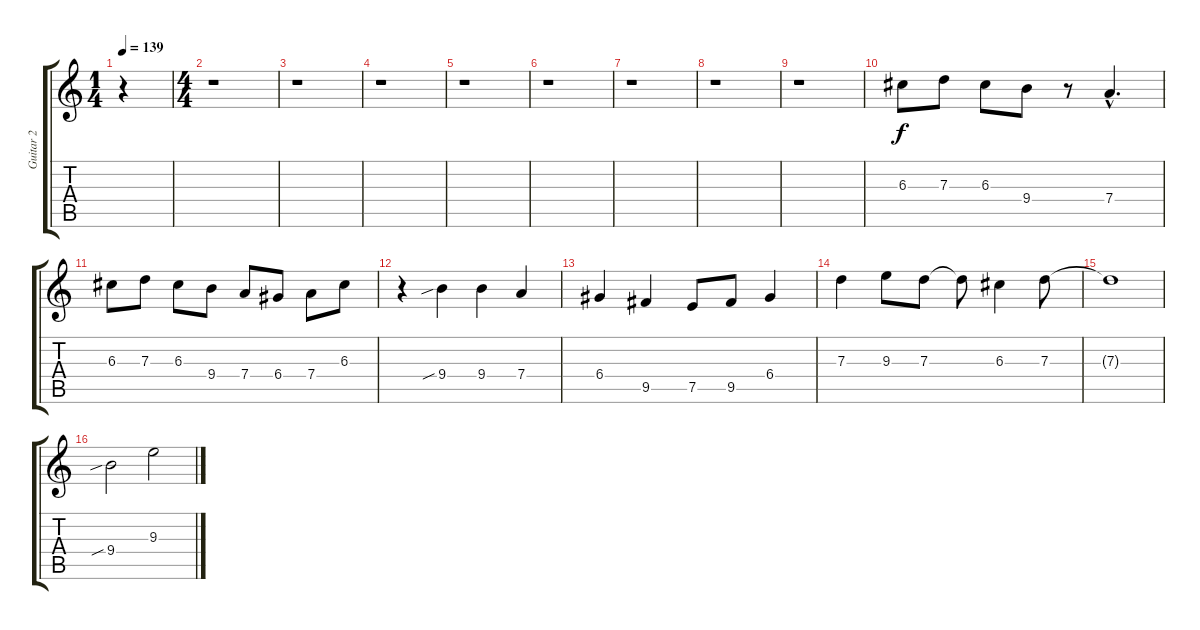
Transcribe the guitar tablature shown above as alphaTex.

\track ("Guitar 2" "Guitar 2") {instrument distortionguitar}
\staff {score tabs}
\tuning (E4 B3 G3 D3 A2 E2) {hide}
\ts (1 4)
\tempo 139
\clef g2
\ks c
r.4{dy f instrument distortionguitar} |
\ts (4 4)
r.1 |
r.1 |
r.1 |
r.1 |
r.1 |
r.1 |
r.1 |
r.1 |
6.3.8 7.3.8 6.3.8 9.4.8 r.8 7.4{hac}.4{d} |
6.3.8 7.3.8 6.3.8 9.4.8 7.4.8 6.4.8 7.4.8 6.3.8 |
r.4 9.4{sib}.4 9.4.4 7.4.4 |
6.4.4 9.5.4 7.5.8 9.5.8 6.4.4 |
7.3.4 9.3.8 7.3.8 7.3{t}.8 6.3.4 7.3.8 |
7.3{t}.1 |
9.4{sib}.2 9.3.2
